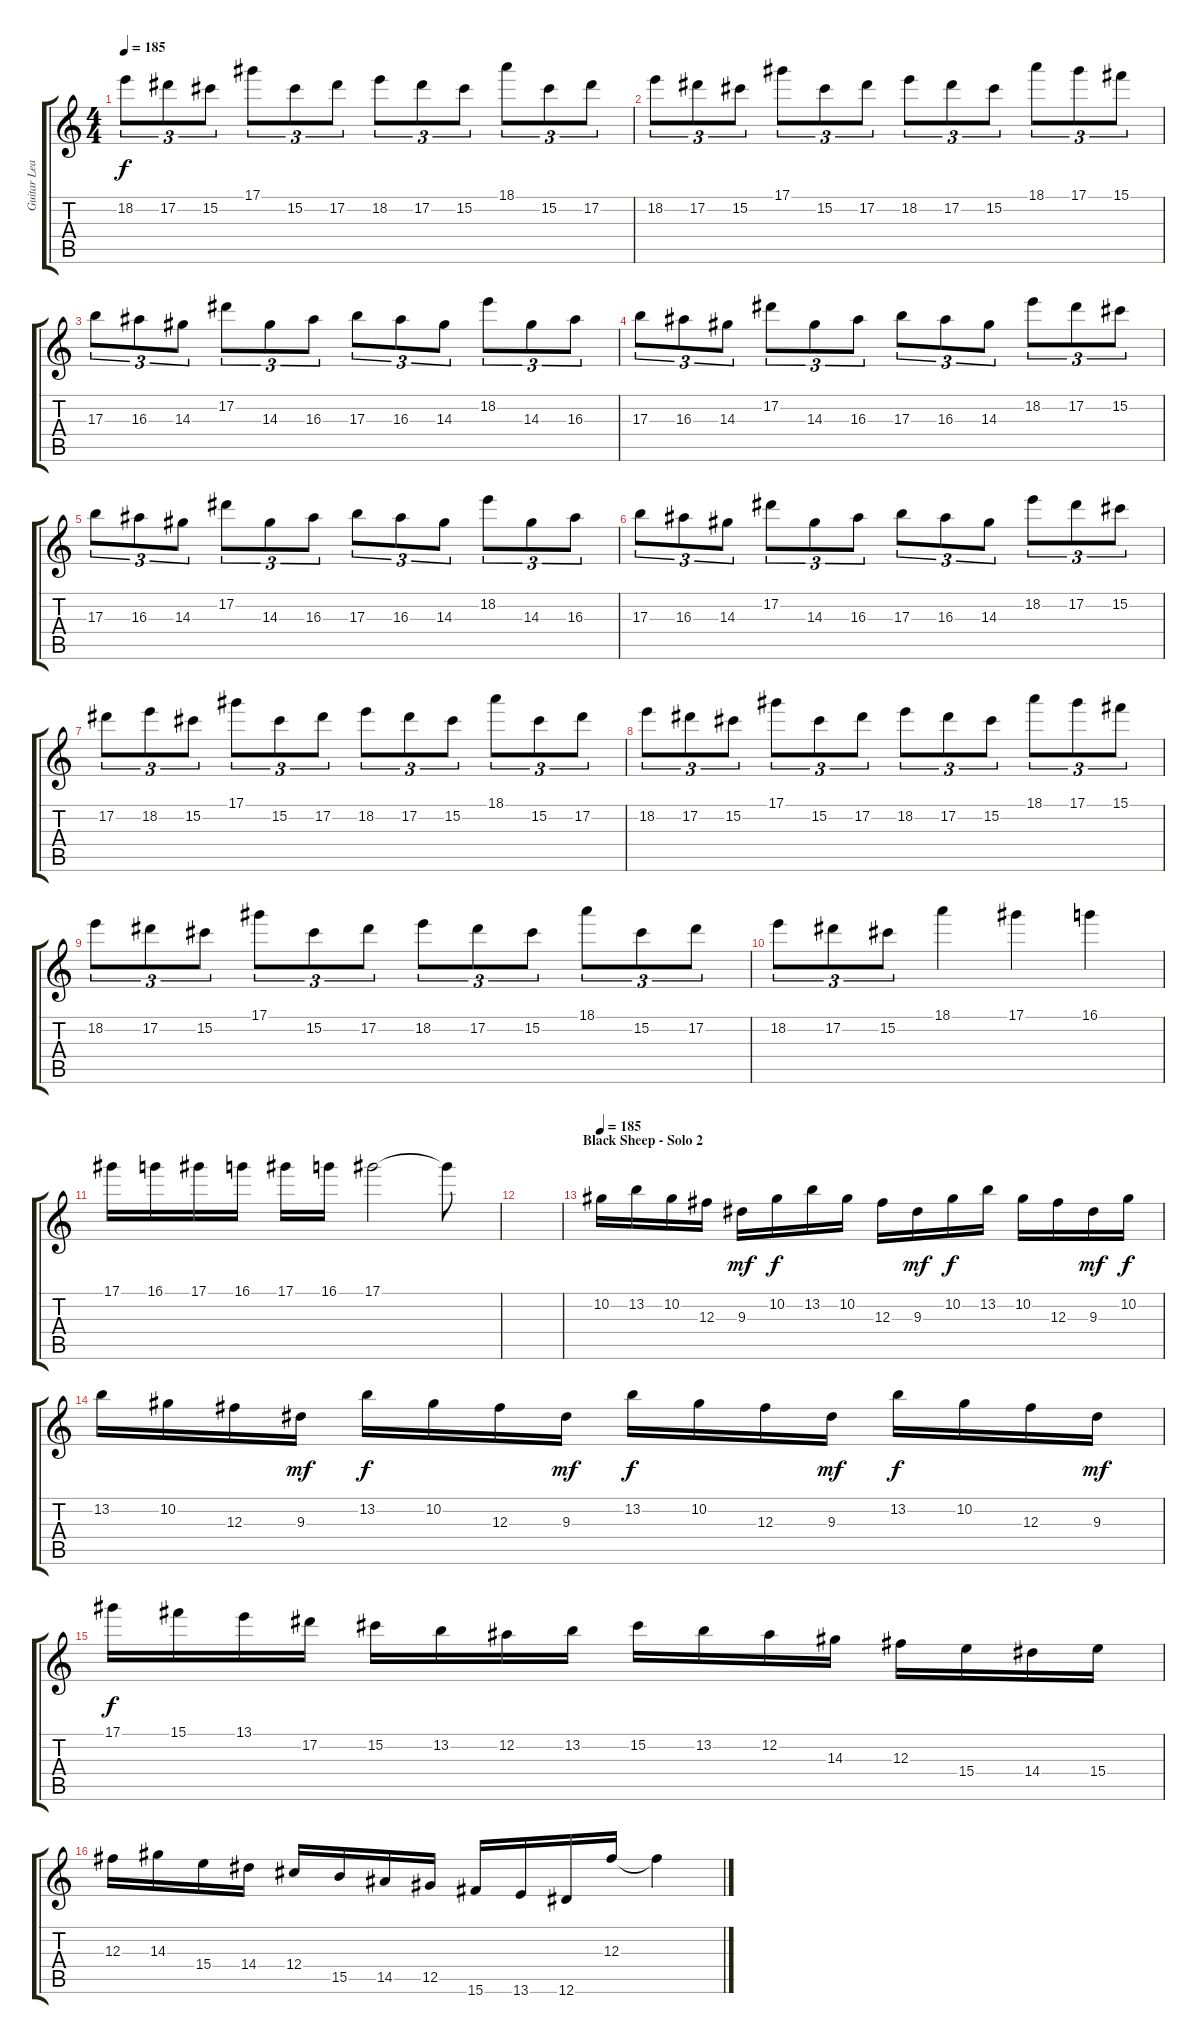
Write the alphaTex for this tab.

\track ("Guitar Lead" "Guitar Lea") {instrument distortionguitar}
\staff {score tabs}
\tuning (Eb4 Bb3 Gb3 Db3 Ab2 Eb2) {hide}
\ts (4 4)
\tempo 185
\clef g2
\ks c
18.2.8{tu (3 2) dy f} 17.2.8{tu (3 2)} 15.2.8{tu (3 2)} 17.1.8{tu (3 2)} 15.2.8{tu (3 2)} 17.2.8{tu (3 2)} 18.2.8{tu (3 2)} 17.2.8{tu (3 2)} 15.2.8{tu (3 2)} 18.1.8{tu (3 2)} 15.2.8{tu (3 2)} 17.2.8{tu (3 2)} |
18.2.8{tu (3 2)} 17.2.8{tu (3 2)} 15.2.8{tu (3 2)} 17.1.8{tu (3 2)} 15.2.8{tu (3 2)} 17.2.8{tu (3 2)} 18.2.8{tu (3 2)} 17.2.8{tu (3 2)} 15.2.8{tu (3 2)} 18.1.8{tu (3 2)} 17.1.8{tu (3 2)} 15.1.8{tu (3 2)} |
17.3.8{tu (3 2)} 16.3.8{tu (3 2)} 14.3.8{tu (3 2)} 17.2.8{tu (3 2)} 14.3.8{tu (3 2)} 16.3.8{tu (3 2)} 17.3.8{tu (3 2)} 16.3.8{tu (3 2)} 14.3.8{tu (3 2)} 18.2.8{tu (3 2)} 14.3.8{tu (3 2)} 16.3.8{tu (3 2)} |
17.3.8{tu (3 2)} 16.3.8{tu (3 2)} 14.3.8{tu (3 2)} 17.2.8{tu (3 2)} 14.3.8{tu (3 2)} 16.3.8{tu (3 2)} 17.3.8{tu (3 2)} 16.3.8{tu (3 2)} 14.3.8{tu (3 2)} 18.2.8{tu (3 2)} 17.2.8{tu (3 2)} 15.2.8{tu (3 2)} |
17.3.8{tu (3 2)} 16.3.8{tu (3 2)} 14.3.8{tu (3 2)} 17.2.8{tu (3 2)} 14.3.8{tu (3 2)} 16.3.8{tu (3 2)} 17.3.8{tu (3 2)} 16.3.8{tu (3 2)} 14.3.8{tu (3 2)} 18.2.8{tu (3 2)} 14.3.8{tu (3 2)} 16.3.8{tu (3 2)} |
17.3.8{tu (3 2)} 16.3.8{tu (3 2)} 14.3.8{tu (3 2)} 17.2.8{tu (3 2)} 14.3.8{tu (3 2)} 16.3.8{tu (3 2)} 17.3.8{tu (3 2)} 16.3.8{tu (3 2)} 14.3.8{tu (3 2)} 18.2.8{tu (3 2)} 17.2.8{tu (3 2)} 15.2.8{tu (3 2)} |
17.2.8{tu (3 2)} 18.2.8{tu (3 2)} 15.2.8{tu (3 2)} 17.1.8{tu (3 2)} 15.2.8{tu (3 2)} 17.2.8{tu (3 2)} 18.2.8{tu (3 2)} 17.2.8{tu (3 2)} 15.2.8{tu (3 2)} 18.1.8{tu (3 2)} 15.2.8{tu (3 2)} 17.2.8{tu (3 2)} |
18.2.8{tu (3 2)} 17.2.8{tu (3 2)} 15.2.8{tu (3 2)} 17.1.8{tu (3 2)} 15.2.8{tu (3 2)} 17.2.8{tu (3 2)} 18.2.8{tu (3 2)} 17.2.8{tu (3 2)} 15.2.8{tu (3 2)} 18.1.8{tu (3 2)} 17.1.8{tu (3 2)} 15.1.8{tu (3 2)} |
18.2.8{tu (3 2)} 17.2.8{tu (3 2)} 15.2.8{tu (3 2)} 17.1.8{tu (3 2)} 15.2.8{tu (3 2)} 17.2.8{tu (3 2)} 18.2.8{tu (3 2)} 17.2.8{tu (3 2)} 15.2.8{tu (3 2)} 18.1.8{tu (3 2)} 15.2.8{tu (3 2)} 17.2.8{tu (3 2)} |
18.2.8{tu (3 2)} 17.2.8{tu (3 2)} 15.2.8{tu (3 2)} 18.1.4 17.1.4 16.1.4 |
17.1.16 16.1.16 17.1.16 16.1.16 17.1.16 16.1.16 17.1.2 17.1{t}.8 |
|
\section ("" "Black Sheep - Solo 2")
\tempo 185
10.2.16 13.2.16 10.2.16 12.3.16 9.3.16{dy mf} 10.2.16{dy f} 13.2.16 10.2.16 12.3.16 9.3.16{dy mf} 10.2.16{dy f} 13.2.16 10.2.16 12.3.16 9.3.16{dy mf} 10.2.16{dy f} |
13.2.16 10.2.16 12.3.16 9.3.16{dy mf} 13.2.16{dy f} 10.2.16 12.3.16 9.3.16{dy mf} 13.2.16{dy f} 10.2.16 12.3.16 9.3.16{dy mf} 13.2.16{dy f} 10.2.16 12.3.16 9.3.16{dy mf} |
17.1.16{dy f} 15.1.16 13.1.16 17.2.16 15.2.16 13.2.16 12.2.16 13.2.16 15.2.16 13.2.16 12.2.16 14.3.16 12.3.16 15.4.16 14.4.16 15.4.16 |
12.3.16 14.3.16 15.4.16 14.4.16 12.4.16 15.5.16 14.5.16 12.5.16 15.6.16 13.6.16 12.6.16 12.3.16 12.3{t}.4
